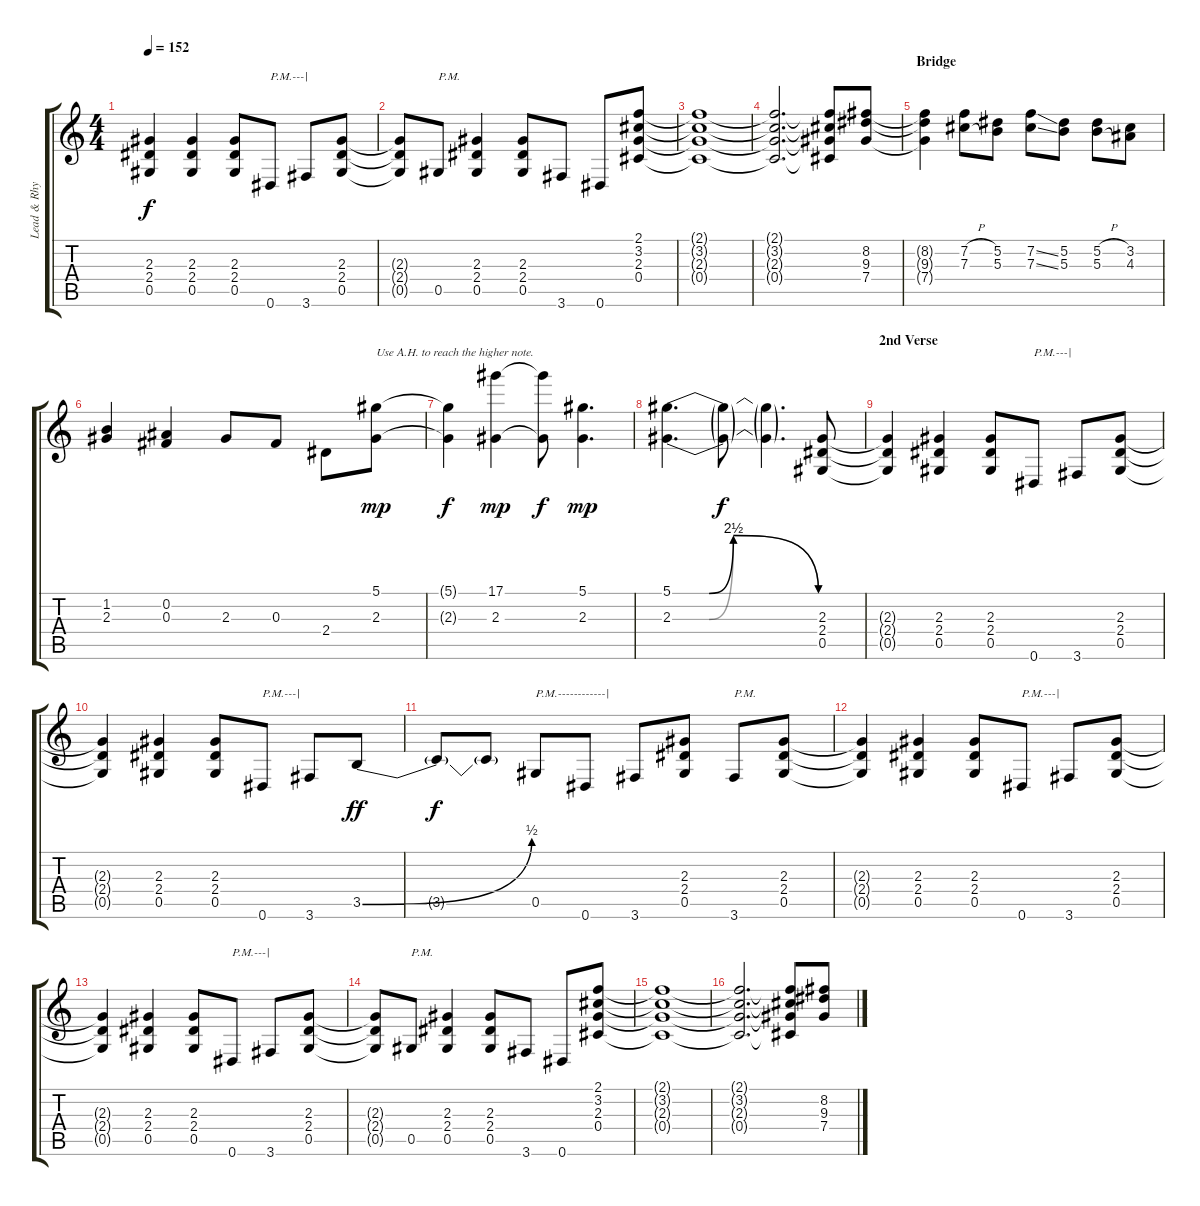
\track ("Lead & Rhythm Guitar - Slash" "Lead & Rhy") {instrument distortionguitar}
\staff {score tabs}
\tuning (Eb4 Bb3 Gb3 Db3 Ab2 Eb2) {hide}
\ts (4 4)
\tempo 152
\clef g2
\ks c
(2.3{t} 2.4{t} 0.5{t}).4{dy f} (2.3 2.4 0.5).4 (2.3 2.4 0.5).8 0.6.8{txt "P.M.---|"} 3.6.8 (2.3 2.4 0.5).8 |
(2.3{t} 2.4{t} 0.5{t}).8 0.5.8{txt "P.M."} (2.3 2.4 0.5).4 (2.3 2.4 0.5).8 3.6.8 0.6.8 (2.1 3.2 2.3 0.4).8 |
(2.1{t} 3.2{t} 2.3{t} 0.4{t}).1 |
(2.1{t} 3.2{t} 2.3{t} 0.4{t}).2{d} (2.1{t} 3.2{t} 2.3{t} 0.4{t}).8 (8.2 9.3 7.4).8 |
\section ("" "Bridge")
(8.2{t} 9.3{t} 7.4{t}).4 (7.2{h} 7.3{h}).8 (5.2 5.3).8 (7.2{ss} 7.3{ss}).8 (5.2 5.3).8 (5.2{h} 5.3{h}).8 (3.2 4.3).8 |
(1.2 2.3).4 (0.2 0.3).4 2.3.8 0.3.8 2.4.8 (5.1 2.3).8{txt "Use A.H. to reach the higher note." dy mp} |
(5.1{t} 2.3{t}).4{dy f} (17.1 2.3).4{dy mp} (17.1{t} 2.3{t}).8{dy f} (5.1 2.3).4{d dy mp} |
(5.1{be (custom 0 0 15 0 25 10 60 0)} 2.3{be (custom 0 0 15 0 25 10 60 0)}).4{d} (5.1{t} 2.3{t}).8{dy f} (5.1{t} 2.3{t}).4{d} (2.3 2.4 0.5).8 |
\section ("" "2nd Verse")
(2.3{t} 2.4{t} 0.5{t}).4 (2.3 2.4 0.5).4 (2.3 2.4 0.5).8 0.6.8{txt "P.M.---|"} 3.6.8 (2.3 2.4 0.5).8 |
(2.3{t} 2.4{t} 0.5{t}).4 (2.3 2.4 0.5).4 (2.3 2.4 0.5).8 0.6.8{txt "P.M.---|"} 3.6.8 3.5{be (bend 0 0 60 2)}.8{dy ff} |
3.5{t}.8{dy f} 3.5{t}.8 0.5.8{txt "P.M.------------|"} 0.6.8 3.6.8 (2.3 2.4 0.5).8 3.6.8{txt "P.M."} (2.3 2.4 0.5).8 |
(2.3{t} 2.4{t} 0.5{t}).4 (2.3 2.4 0.5).4 (2.3 2.4 0.5).8 0.6.8{txt "P.M.---|"} 3.6.8 (2.3 2.4 0.5).8 |
(2.3{t} 2.4{t} 0.5{t}).4 (2.3 2.4 0.5).4 (2.3 2.4 0.5).8 0.6.8{txt "P.M.---|"} 3.6.8 (2.3 2.4 0.5).8 |
(2.3{t} 2.4{t} 0.5{t}).8 0.5.8{txt "P.M."} (2.3 2.4 0.5).4 (2.3 2.4 0.5).8 3.6.8 0.6.8 (2.1 3.2 2.3 0.4).8 |
(2.1{t} 3.2{t} 2.3{t} 0.4{t}).1 |
(2.1{t} 3.2{t} 2.3{t} 0.4{t}).2{d} (2.1{t} 3.2{t} 2.3{t} 0.4{t}).8 (8.2 9.3 7.4).8
